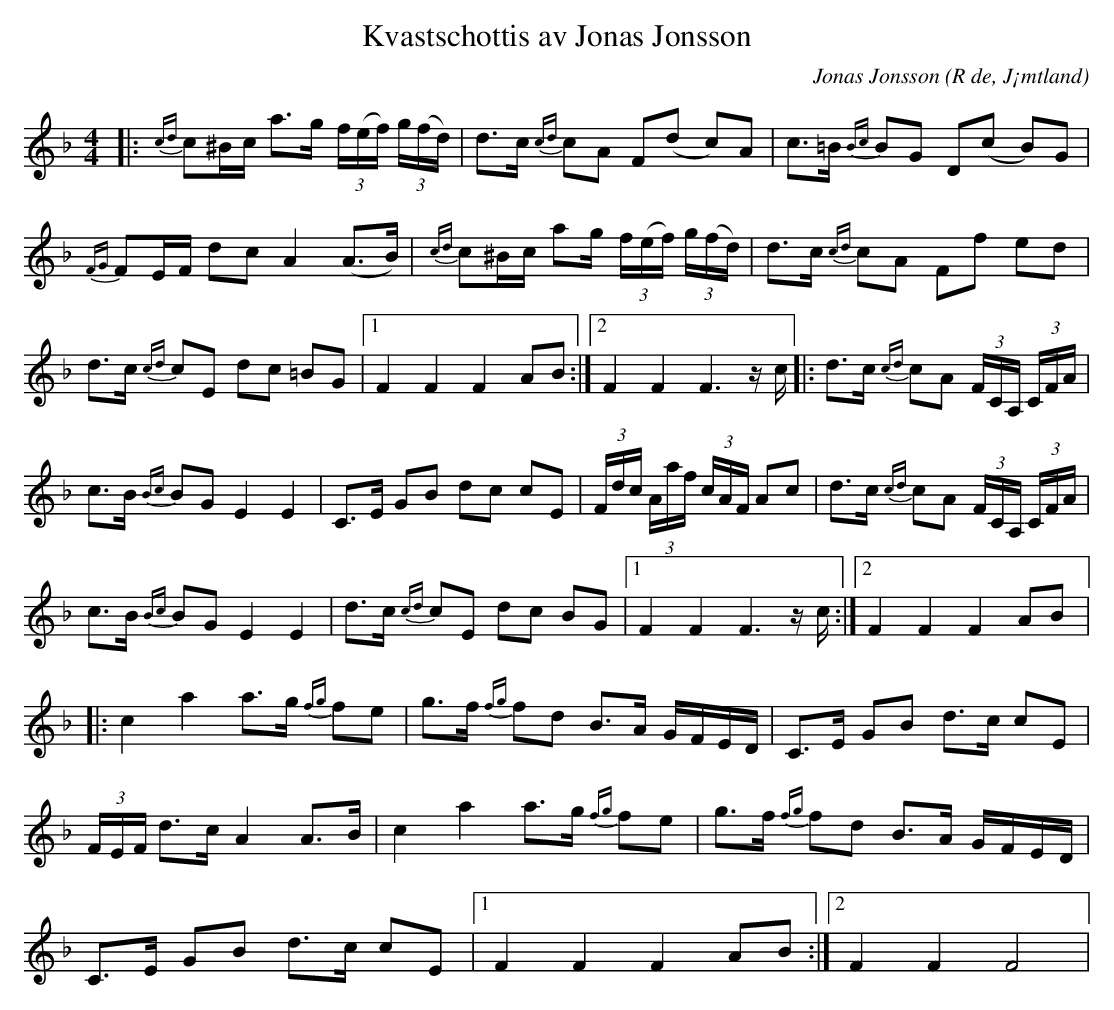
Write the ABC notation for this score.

X:1
T:Kvastschottis av Jonas Jonsson
C:Jonas Jonsson
O:R de, J¡mtland
M:4/4
L:1/16
K:F
|: {cd}c2^Bc a2>g2 (3f(ef) (3g(fd) | d2>c2 {cd}c2A2 F2(d2- c2)A2 | c2>=B2 {Bc}B2G2 D2(c2- B2)G2 | {FG}F2EF d2c2 A4 (A2>B2) | {cd}c2^Bc a2g (3f(ef) (3g(fd) | d2>c2 {cd}c2A2 F2f2 e2d2 | d2>c2 {cd}c2E2 d2c2 =B2G2 |1 F4 F4 F4 A2B2 :|2 F4 F4 F4> z2c ]|: d2>c2 {cd}c2A2 (3FCA, (3CFA | c2>B2 {Bc}B2G2 E4 E4 | C2>E2 G2B2 d2c2 c2E2 | (3Fdc (3Aaf (3cAF A2c2 | d2>c2 {cd}c2A2 (3FCA, (3CFA | c2>B2 {Bc}B2G2 E4 E4 | d2>c2 {cd}c2E2 d2c2 B2G2 |1 F4 F4 F4> z2c :|2 F4 F4 F4 A2B2 ]|: c4 a4 a2>g2 {fg}f2e2 | g2>f2 {fg}f2d2 B2>A2 GFED | C2,>E2 G2B2 d2>c2 c2E2 | (3FEF d2>c2 A4 A2>B2 | c4 a4 a2>g2 {fg}f2e2 | g2>f2 {fg}f2d2 B2>A2 GFED | C2,>E2 G2B2 d2>c2 c2E2 |1 F4 F4 F4 A2B2 :|2  F4 F4 F8 |
